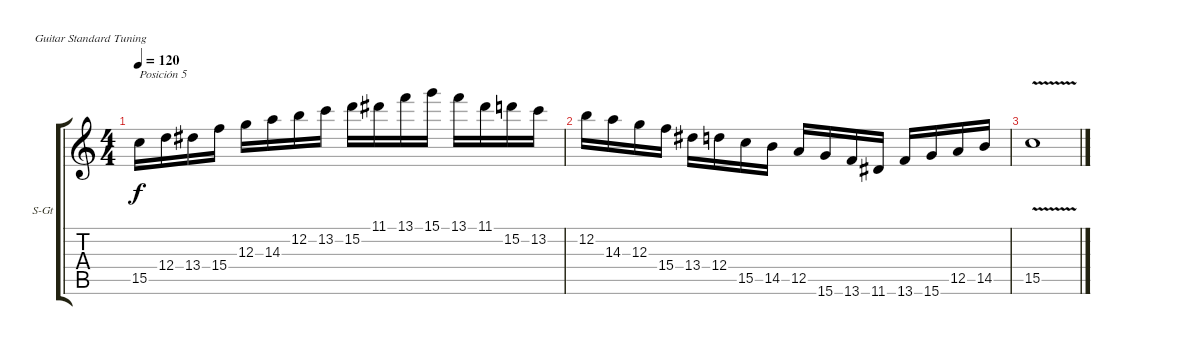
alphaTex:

\defaultSystemsLayout 4
\bracketExtendMode groupsimilarinstruments
\firstSystemTrackNameOrientation horizontal
\otherSystemsTrackNameOrientation horizontal
\track ("Steel Guitar" "S-Gt") {instrument acousticguitarsteel}
\staff {score tabs}
\tuning (E4 B3 G3 D3 A2 E2)
\ts (4 4)
\tempo 120
\clef g2
\ks c
15.5.16{txt "Posición 5" dy f instrument acousticguitarsteel} 12.4.16 13.4.16 15.4.16 12.3.16 14.3.16 12.2.16 13.2.16 15.2.16 11.1.16 13.1.16 15.1.16 13.1.16 11.1.16 15.2.16 13.2.16 |
12.2.16 14.3.16 12.3.16 15.4.16 13.4.16 12.4.16 15.5.16 14.5.16 12.5.16 15.6.16 13.6.16 11.6.16 13.6.16 15.6.16 12.5.16 14.5.16 |
15.5{v}.1
